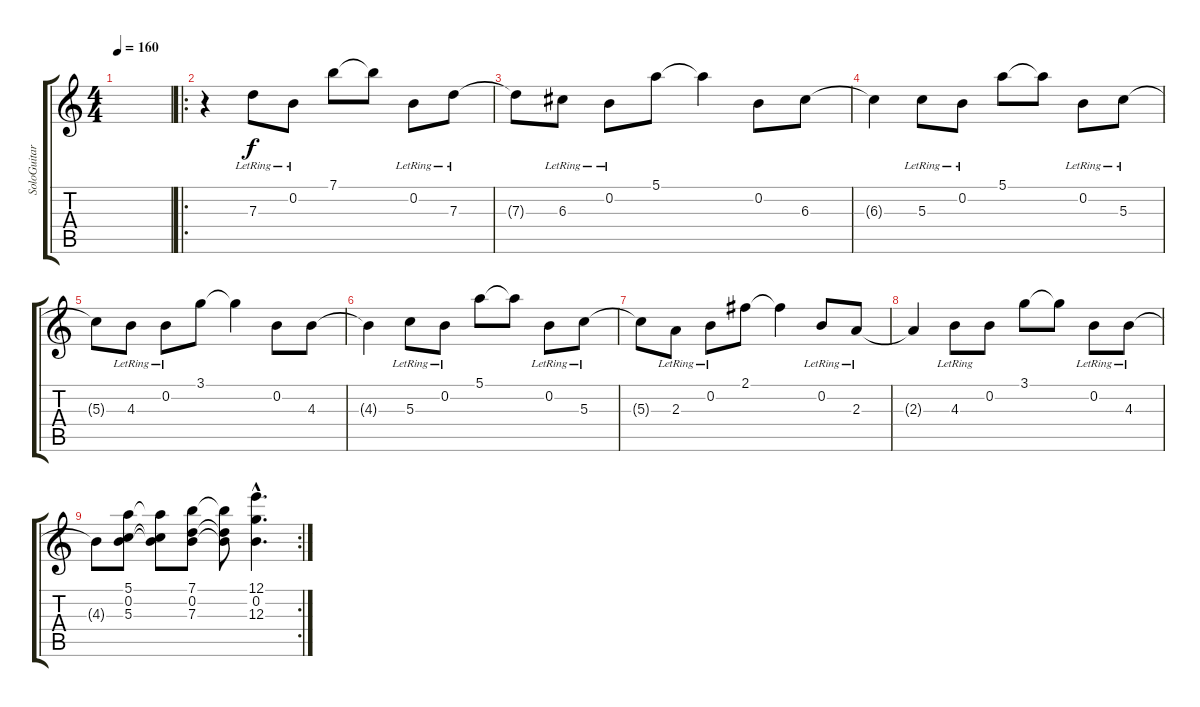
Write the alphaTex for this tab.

\track ("SoloGuitar" "SoloGuitar") {instrument acousticguitarsteel}
\staff {score tabs}
\tuning (E4 B3 G3 D3 A2 E2) {hide}
\ts (4 4)
\tempo 160
\clef g2
\ks c
|
\ro
r.4 7.3{lr}.8 0.2{lr}.8 7.1.8 7.1{t}.8 0.2{lr}.8 7.3{lr}.8 |
7.3{t}.8 6.3{lr}.8 0.2{lr}.8 5.1.8 5.1{t}.4 0.2.8 6.3.8 |
6.3{t}.4 5.3{lr}.8 0.2{lr}.8 5.1.8 5.1{t}.8 0.2{lr}.8 5.3{lr}.8 |
5.3{t}.8 4.3{lr}.8 0.2{lr}.8 3.1.8 3.1{t}.4 0.2.8 4.3.8 |
4.3{t}.4 5.3{lr}.8 0.2{lr}.8 5.1.8 5.1{t}.8 0.2{lr}.8 5.3{lr}.8 |
5.3{t}.8 2.3{lr}.8 0.2{lr}.8 2.1.8 2.1{t}.4 0.2{lr}.8 2.3{lr}.8 |
2.3{t}.4 4.3{lr}.8 0.2.8 3.1.8 3.1{t}.8 0.2{lr}.8 4.3{lr}.8 |
\rc 2
4.3{t}.8 (5.1 0.2 5.3).8 (5.1{t} 0.2{t} 5.3{t}).8 (7.1 0.2 7.3).8 (7.1{t} 0.2{t} 7.3{t}).8 (12.1{hac} 0.2{hac} 12.3{hac}).4{d}
